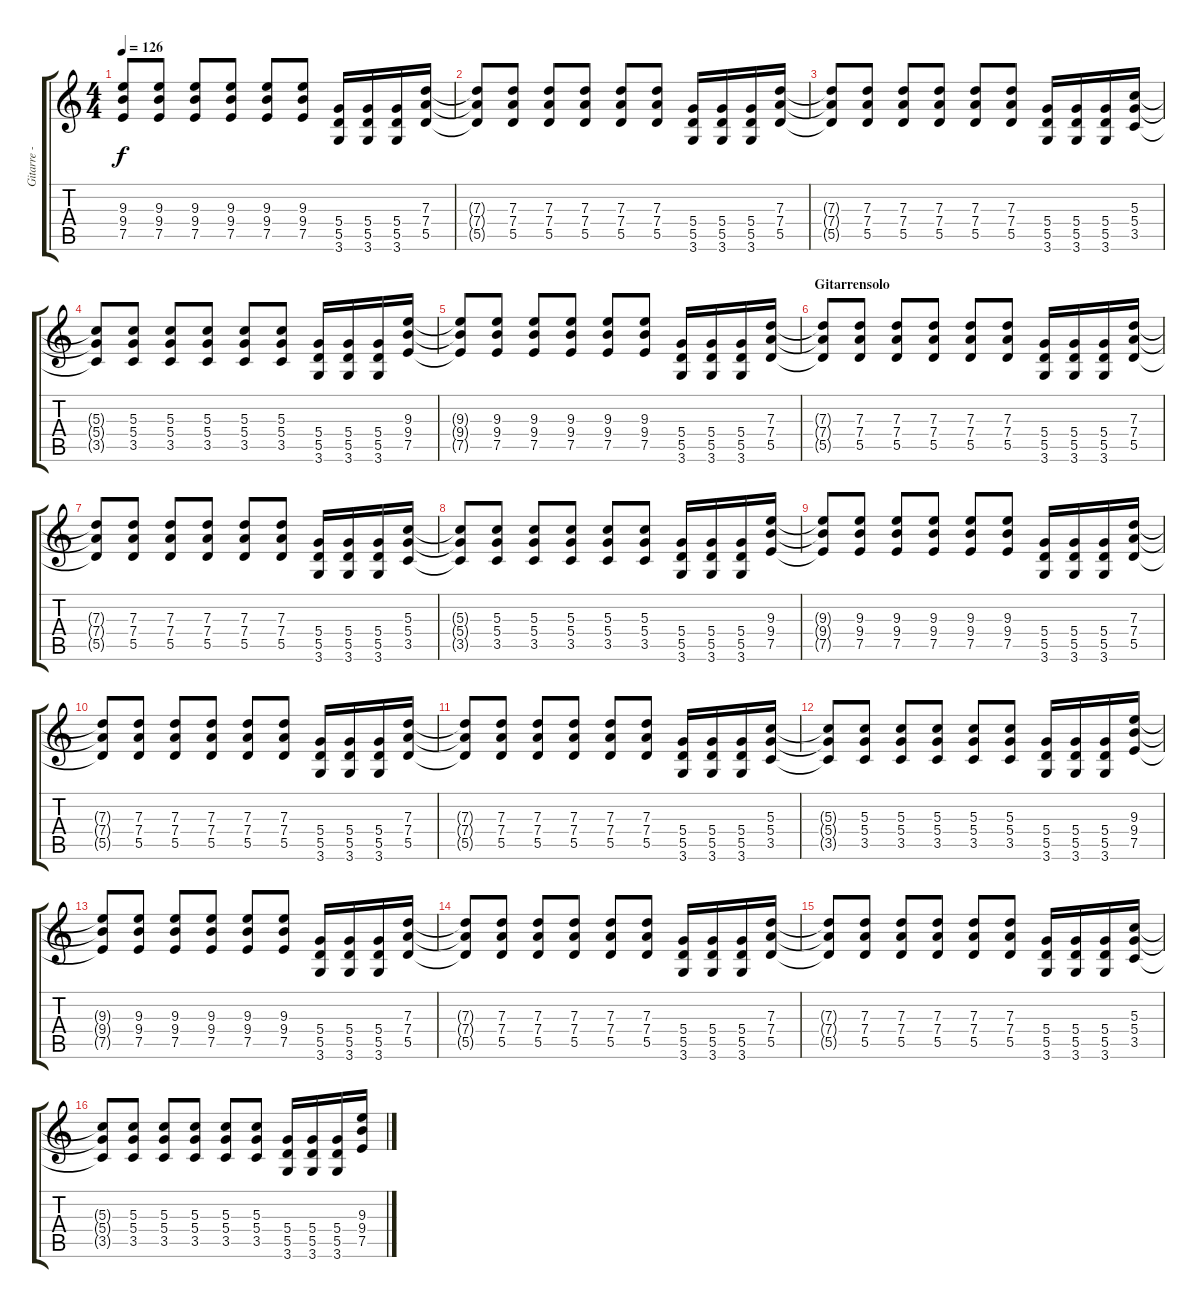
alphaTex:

\track ("Gitarre - Farin" "Gitarre - ") {instrument distortionguitar}
\staff {score tabs}
\tuning (E4 B3 G3 D3 A2 E2) {hide}
\ts (4 4)
\tempo 126
\clef g2
\ks c
(9.3{t} 9.4{t} 7.5{t}).8{dy f} (9.3 9.4 7.5).8 (9.3 9.4 7.5).8 (9.3 9.4 7.5).8 (9.3 9.4 7.5).8 (9.3 9.4 7.5).8 (5.4 5.5 3.6).16 (5.4 5.5 3.6).16 (5.4 5.5 3.6).16 (7.3 7.4 5.5).16 |
(7.3{t} 7.4{t} 5.5{t}).8 (7.3 7.4 5.5).8 (7.3 7.4 5.5).8 (7.3 7.4 5.5).8 (7.3 7.4 5.5).8 (7.3 7.4 5.5).8 (5.4 5.5 3.6).16 (5.4 5.5 3.6).16 (5.4 5.5 3.6).16 (7.3 7.4 5.5).16 |
(7.3{t} 7.4{t} 5.5{t}).8 (7.3 7.4 5.5).8 (7.3 7.4 5.5).8 (7.3 7.4 5.5).8 (7.3 7.4 5.5).8 (7.3 7.4 5.5).8 (5.4 5.5 3.6).16 (5.4 5.5 3.6).16 (5.4 5.5 3.6).16 (5.3 5.4 3.5).16 |
(5.3{t} 5.4{t} 3.5{t}).8 (5.3 5.4 3.5).8 (5.3 5.4 3.5).8 (5.3 5.4 3.5).8 (5.3 5.4 3.5).8 (5.3 5.4 3.5).8 (5.4 5.5 3.6).16 (5.4 5.5 3.6).16 (5.4 5.5 3.6).16 (9.3 9.4 7.5).16 |
(9.3{t} 9.4{t} 7.5{t}).8 (9.3 9.4 7.5).8 (9.3 9.4 7.5).8 (9.3 9.4 7.5).8 (9.3 9.4 7.5).8 (9.3 9.4 7.5).8 (5.4 5.5 3.6).16 (5.4 5.5 3.6).16 (5.4 5.5 3.6).16 (7.3 7.4 5.5).16 |
\section ("" "Gitarrensolo")
(7.3{t} 7.4{t} 5.5{t}).8 (7.3 7.4 5.5).8 (7.3 7.4 5.5).8 (7.3 7.4 5.5).8 (7.3 7.4 5.5).8 (7.3 7.4 5.5).8 (5.4 5.5 3.6).16 (5.4 5.5 3.6).16 (5.4 5.5 3.6).16 (7.3 7.4 5.5).16 |
(7.3{t} 7.4{t} 5.5{t}).8 (7.3 7.4 5.5).8 (7.3 7.4 5.5).8 (7.3 7.4 5.5).8 (7.3 7.4 5.5).8 (7.3 7.4 5.5).8 (5.4 5.5 3.6).16 (5.4 5.5 3.6).16 (5.4 5.5 3.6).16 (5.3 5.4 3.5).16 |
(5.3{t} 5.4{t} 3.5{t}).8 (5.3 5.4 3.5).8 (5.3 5.4 3.5).8 (5.3 5.4 3.5).8 (5.3 5.4 3.5).8 (5.3 5.4 3.5).8 (5.4 5.5 3.6).16 (5.4 5.5 3.6).16 (5.4 5.5 3.6).16 (9.3 9.4 7.5).16 |
(9.3{t} 9.4{t} 7.5{t}).8 (9.3 9.4 7.5).8 (9.3 9.4 7.5).8 (9.3 9.4 7.5).8 (9.3 9.4 7.5).8 (9.3 9.4 7.5).8 (5.4 5.5 3.6).16 (5.4 5.5 3.6).16 (5.4 5.5 3.6).16 (7.3 7.4 5.5).16 |
(7.3{t} 7.4{t} 5.5{t}).8 (7.3 7.4 5.5).8 (7.3 7.4 5.5).8 (7.3 7.4 5.5).8 (7.3 7.4 5.5).8 (7.3 7.4 5.5).8 (5.4 5.5 3.6).16 (5.4 5.5 3.6).16 (5.4 5.5 3.6).16 (7.3 7.4 5.5).16 |
(7.3{t} 7.4{t} 5.5{t}).8 (7.3 7.4 5.5).8 (7.3 7.4 5.5).8 (7.3 7.4 5.5).8 (7.3 7.4 5.5).8 (7.3 7.4 5.5).8 (5.4 5.5 3.6).16 (5.4 5.5 3.6).16 (5.4 5.5 3.6).16 (5.3 5.4 3.5).16 |
(5.3{t} 5.4{t} 3.5{t}).8 (5.3 5.4 3.5).8 (5.3 5.4 3.5).8 (5.3 5.4 3.5).8 (5.3 5.4 3.5).8 (5.3 5.4 3.5).8 (5.4 5.5 3.6).16 (5.4 5.5 3.6).16 (5.4 5.5 3.6).16 (9.3 9.4 7.5).16 |
(9.3{t} 9.4{t} 7.5{t}).8 (9.3 9.4 7.5).8 (9.3 9.4 7.5).8 (9.3 9.4 7.5).8 (9.3 9.4 7.5).8 (9.3 9.4 7.5).8 (5.4 5.5 3.6).16 (5.4 5.5 3.6).16 (5.4 5.5 3.6).16 (7.3 7.4 5.5).16 |
(7.3{t} 7.4{t} 5.5{t}).8 (7.3 7.4 5.5).8 (7.3 7.4 5.5).8 (7.3 7.4 5.5).8 (7.3 7.4 5.5).8 (7.3 7.4 5.5).8 (5.4 5.5 3.6).16 (5.4 5.5 3.6).16 (5.4 5.5 3.6).16 (7.3 7.4 5.5).16 |
(7.3{t} 7.4{t} 5.5{t}).8 (7.3 7.4 5.5).8 (7.3 7.4 5.5).8 (7.3 7.4 5.5).8 (7.3 7.4 5.5).8 (7.3 7.4 5.5).8 (5.4 5.5 3.6).16 (5.4 5.5 3.6).16 (5.4 5.5 3.6).16 (5.3 5.4 3.5).16 |
(5.3{t} 5.4{t} 3.5{t}).8 (5.3 5.4 3.5).8 (5.3 5.4 3.5).8 (5.3 5.4 3.5).8 (5.3 5.4 3.5).8 (5.3 5.4 3.5).8 (5.4 5.5 3.6).16 (5.4 5.5 3.6).16 (5.4 5.5 3.6).16 (9.3 9.4 7.5).16
